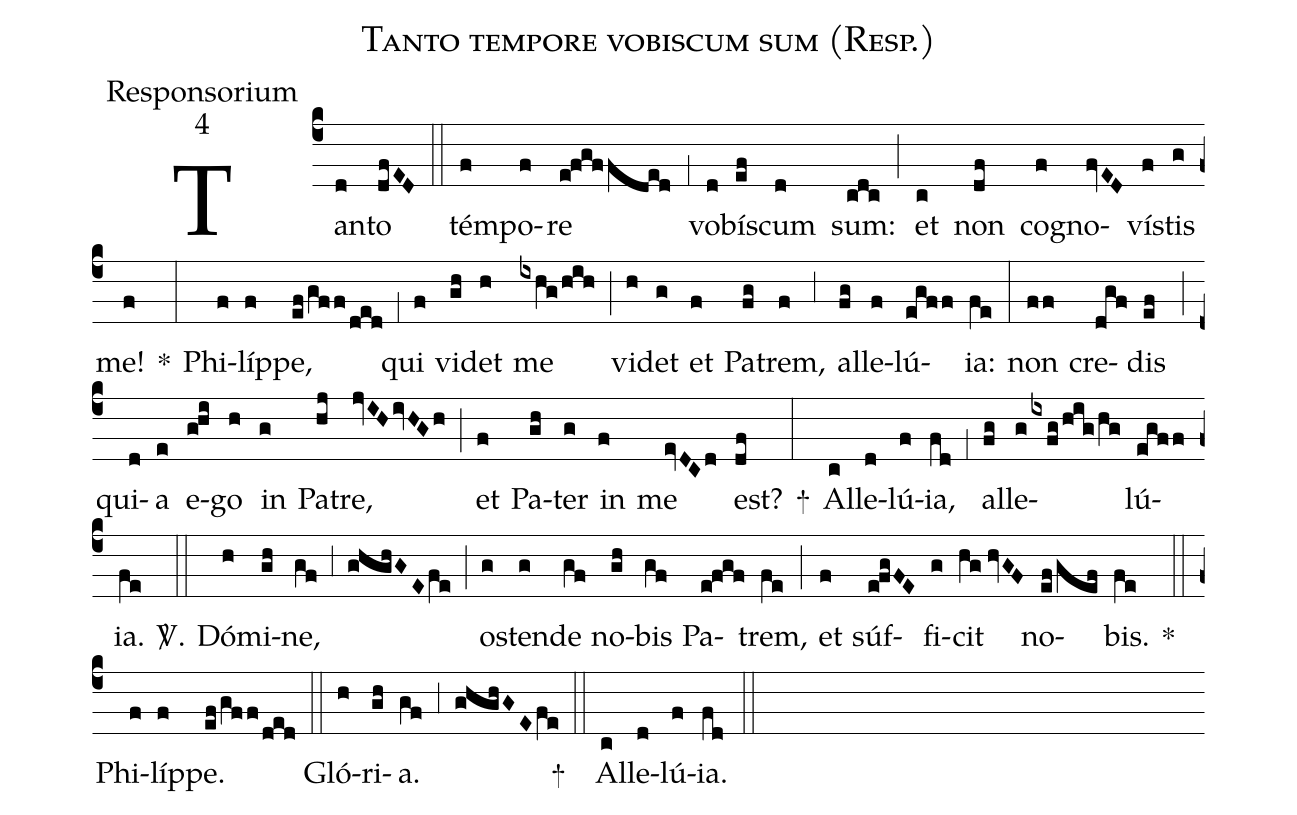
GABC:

name:Tanto tempore vobiscum sum (Resp.);
office-part:Responsorium;
mode:4;
%%
(c4) Tan(d)to(dfED) (::) tém(f)po(f)re(e!fgffded) (;1) vo(d)bís(ef)cum(d) sum:(cdc) (;) et(c) non(df) co(f)gno(fvED)ví(f)stis(g) me!(f) *(:) Phi(f)líp(f)pe,(ef/gff/ded) (;1) qui(f) vi(gh)det(h) me(ixhg/hih) (;) vi(h)det(g) et(f) Pa(fg)trem,(f) (;3) al(fg)le(f)lú(egff)ia:(fe) (:) non(ff) cre(dgf)dis(ef) (;) qui(d)a(e) e(g!hi)go(h) in(g) Pa(hj)tre,(jvIH/ivHGh) (;) et(f) Pa(gh)ter(g) in(f) me(evDCd) est?(df) +(:) Al(c)le(d)lú(f)ia,(fd) (;1) al(fg)le(g/ixfg/hig/hg)lú(egff)ia.(fe) <sp>V/</sp>.(::) Dó(h)mi(gh)ne,(gf) (;3) (ghghGE/fe) (;) o(g)sten(g)de(gf) no(gh)bis(gf) Pa(e!fgf)trem,(fe) (;) et(f) súf(e!fgFE)fi(g)cit(hg//hvGF) no(ef/gef)bis.(fe) *(::) Phi(f)líp(f)pe.(ef/gff/ded) (::) Gló(h)ri(gh)a.(gf) (;3) (ghghGE/fe) +(::) Al(c)le(d)lú(f)ia.(fd) (::)
